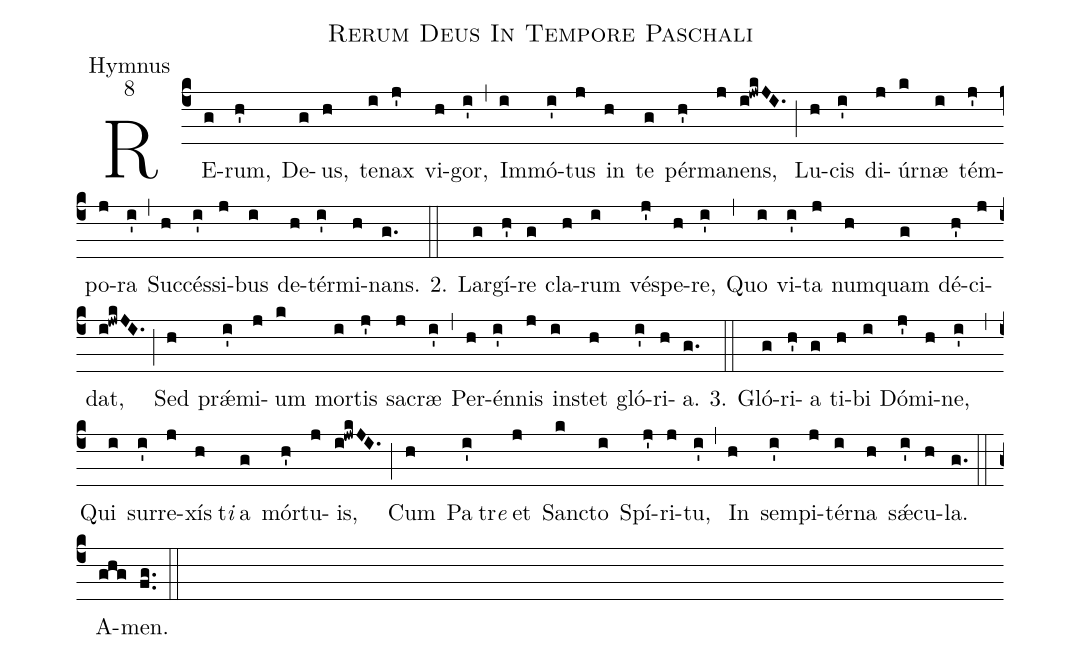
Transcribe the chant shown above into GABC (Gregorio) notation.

name:Rerum Deus In Tempore Paschali;
office-part:Hymnus;
mode:8;
%%
(c4)RE(g)rum,(h') De(g)us,(h) te(i)nax(j') vi(h)gor,(i') (,)
Im(i)mó(i')tus(j) in(h) te(g) pér(h')ma(j)nens,(i!jwkJI.) (;)
Lu(h)cis(i') di(j)úr(k)næ(i) tém(j')po(j)ra(i') (,)
Suc(h)cés(i')si(j)bus(i) de(h)tér(i')mi(h)nans.(g.) (::)

2. Lar(g)gí(h')re(g) cla(h)rum(i) vés(j')pe(h)re,(i') (,)
Quo(i) vi(i')ta(j) num(h)quam(g) dé(h')ci(j)dat,(i!jwkJI.) (;)
Sed(h) prǽ(i')mi(j)um(k) mor(i)tis(j') sa(j)cræ(i') (,)
Per(h)én(i')nis(j) in(i)stet(h) gló(i')ri(h)a.(g.) (::)

3. Gló(g)ri(h')a(g) ti(h)bi(i) Dó(j')mi(h)ne,(i') (,)
Qui(i) sur(i')re(j)xís(h)t<i>i</i>() a(g) mór(h')tu(j)is,(i!jwkJI.) (;)
Cum(h) Pa(i')tr<i>e</i>() et(j) Sanc(k)to(i) Spí(j')ri(j)tu,(i') (,)
In(h) sem(i')pi(j)tér(i)na(h) sǽ(i')cu(h)la.(g.) (::)
A(ghg)men.(fg..) (::)
